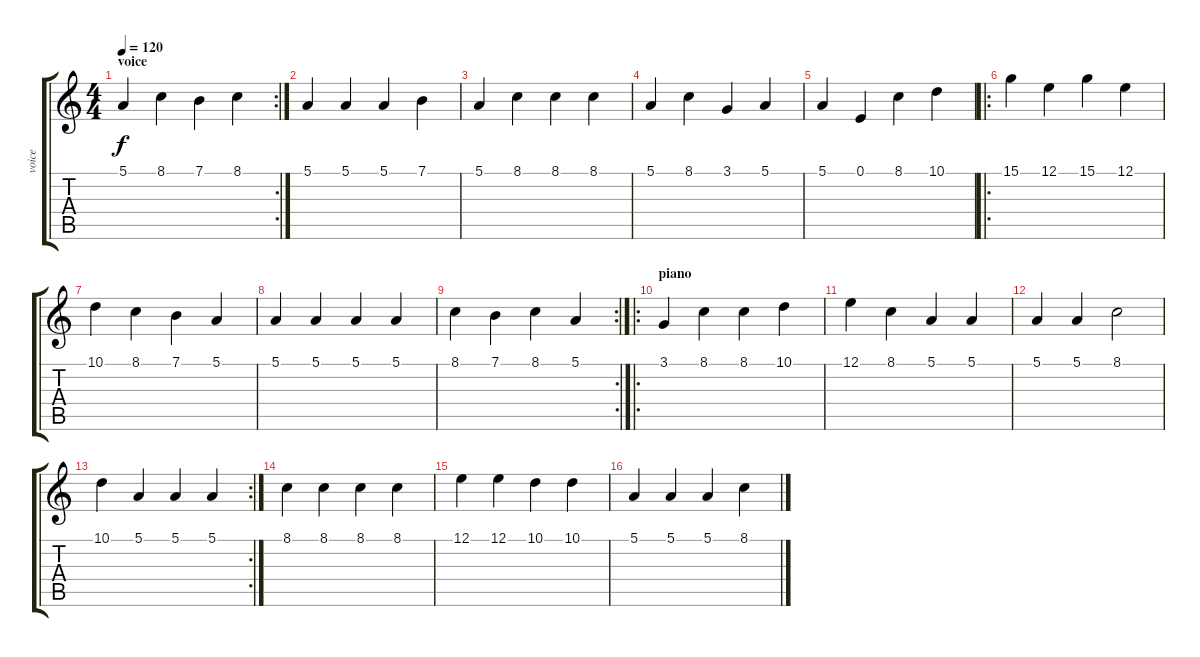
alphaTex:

\track ("voice" "voice") {instrument pad4choir}
\staff {score tabs}
\tuning (E4 B3 G3 D3 A2 E2) {hide}
\rc 2
\ts (4 4)
\section ("" "voice")
\tempo 120
\clef g2
\ks c
5.1.4{dy f} 8.1.4 7.1.4 8.1.4 |
5.1.4 5.1.4 5.1.4 7.1.4 |
5.1.4 8.1.4 8.1.4 8.1.4 |
5.1.4 8.1.4 3.1.4 5.1.4 |
5.1.4 0.1.4 8.1.4 10.1.4 |
\ro
15.1.4 12.1.4 15.1.4 12.1.4 |
10.1.4 8.1.4 7.1.4 5.1.4 |
5.1.4 5.1.4 5.1.4 5.1.4 |
\rc 2
8.1.4 7.1.4 8.1.4 5.1.4 |
\ro
\section ("" "piano")
3.1.4 8.1.4 8.1.4 10.1.4 |
12.1.4 8.1.4 5.1.4 5.1.4 |
5.1.4 5.1.4 8.1.2 |
\rc 2
10.1.4 5.1.4 5.1.4 5.1.4 |
8.1.4 8.1.4 8.1.4 8.1.4 |
12.1.4 12.1.4 10.1.4 10.1.4 |
5.1.4 5.1.4 5.1.4 8.1.4
